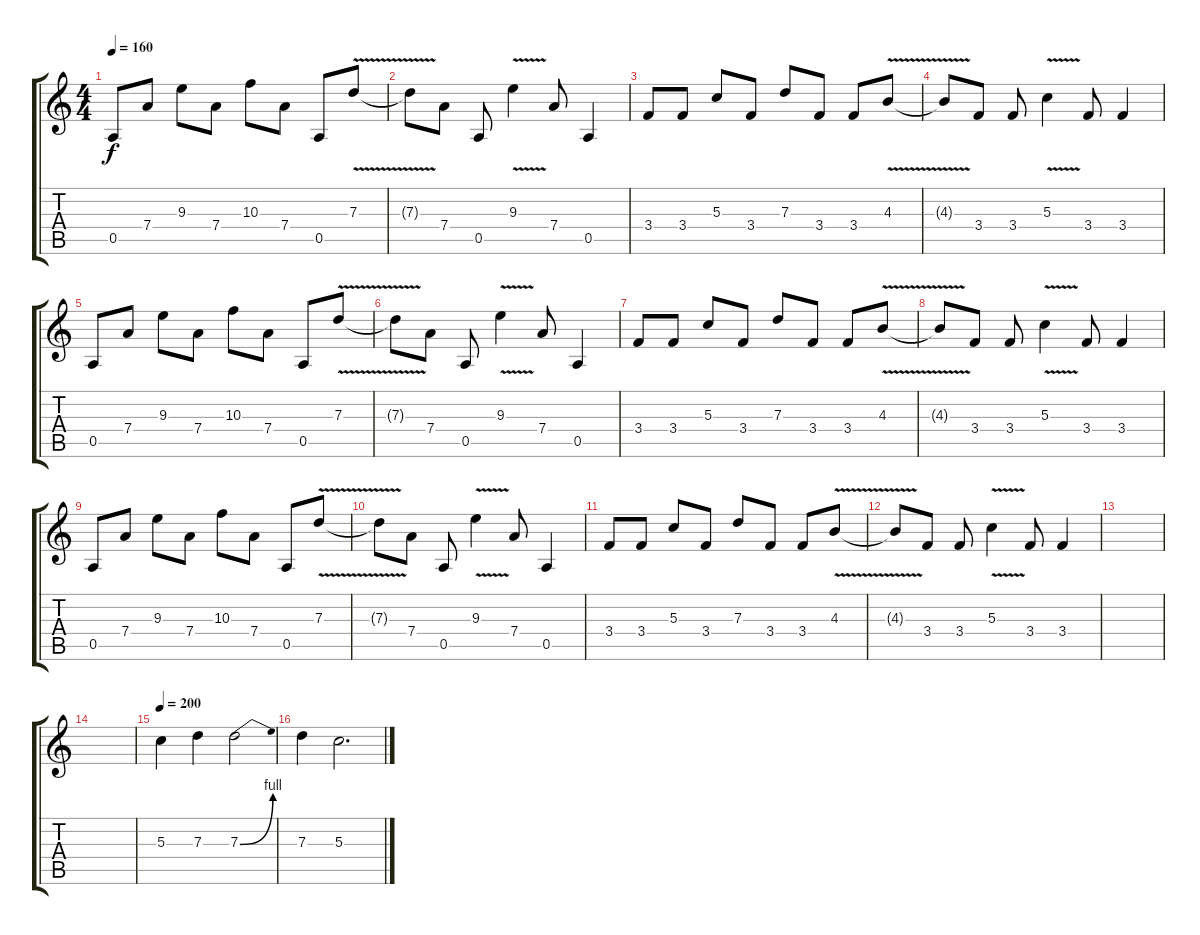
\track "" {instrument distortionguitar}
\staff {score tabs}
\tuning (E4 B3 G3 D3 A2 E2) {hide}
\ts (4 4)
\tempo 160
\clef g2
\ks c
0.5.8{dy f} 7.4.8 9.3.8 7.4.8 10.3.8 7.4.8 0.5.8 7.3{v}.8 |
7.3{t}.8 7.4.8 0.5.8 9.3{v}.4 7.4.8 0.5.4 |
3.4.8 3.4.8 5.3.8 3.4.8 7.3.8 3.4.8 3.4.8 4.3{v}.8 |
4.3{t}.8 3.4.8 3.4.8 5.3{v}.4 3.4.8 3.4.4 |
0.5.8 7.4.8 9.3.8 7.4.8 10.3.8 7.4.8 0.5.8 7.3{v}.8 |
7.3{t}.8 7.4.8 0.5.8 9.3{v}.4 7.4.8 0.5.4 |
3.4.8 3.4.8 5.3.8 3.4.8 7.3.8 3.4.8 3.4.8 4.3{v}.8 |
4.3{t}.8 3.4.8 3.4.8 5.3{v}.4 3.4.8 3.4.4 |
0.5.8 7.4.8 9.3.8 7.4.8 10.3.8 7.4.8 0.5.8 7.3{v}.8 |
7.3{t}.8 7.4.8 0.5.8 9.3{v}.4 7.4.8 0.5.4 |
3.4.8 3.4.8 5.3.8 3.4.8 7.3.8 3.4.8 3.4.8 4.3{v}.8 |
4.3{t}.8 3.4.8 3.4.8 5.3{v}.4 3.4.8 3.4.4 |
|
|
\tempo 200
5.3.4 7.3.4 7.3{be (bend 0 0 60 4)}.2 |
7.3.4 5.3.2{d}
